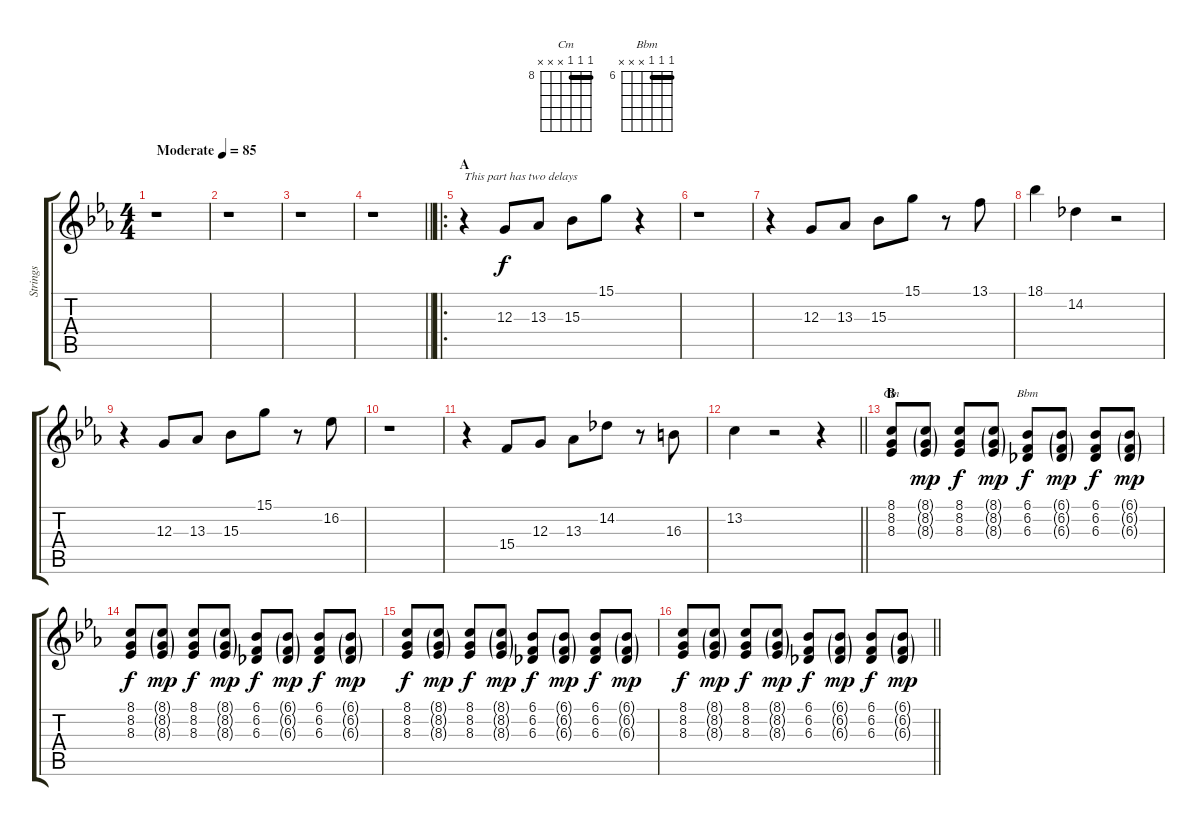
\track ("Strings" "Strings") {instrument stringensemble1}
\staff {score tabs}
\tuning (E4 B3 G3 D3 A2 E2) {hide}
\chord ("Cm" 8 8 8 x x x) {firstfret 8 barre 8}
\chord ("Bbm" 6 6 6 x x x) {firstfret 6 barre 6}
\ts (4 4)
\tempo (85 "Moderate")
\clef g2
\ks eb
r.1{dy f instrument stringensemble1} |
r.1 |
r.1 |
\barLineRight lightlight
r.1 |
\ro
\section ("" "A")
r.4{txt "This part has two delays"} 12.3.8 13.3.8 15.3.8 15.1.8 r.4 |
r.1 |
r.4 12.3.8 13.3.8 15.3.8 15.1.8 r.8 13.1.8 |
18.1.4 14.2.4 r.2 |
r.4 12.3.8 13.3.8 15.3.8 15.1.8 r.8 16.2.8 |
r.1 |
r.4 15.4.8 12.3.8 13.3.8 14.2.8 r.8 16.3.8 |
\barLineRight lightlight
13.2.4 r.2 r.4 |
\section ("" "B")
(8.1 8.2 8.3).8{ch "Cm"} (8.1{g} 8.2{g} 8.3{g}).8{dy mp} (8.1 8.2 8.3).8{dy f} (8.1{g} 8.2{g} 8.3{g}).8{dy mp} (6.1 6.2 6.3).8{ch "Bbm" dy f} (6.1{g} 6.2{g} 6.3{g}).8{dy mp} (6.1 6.2 6.3).8{dy f} (6.1{g} 6.2{g} 6.3{g}).8{dy mp} |
(8.1 8.2 8.3).8{dy f} (8.1{g} 8.2{g} 8.3{g}).8{dy mp} (8.1 8.2 8.3).8{dy f} (8.1{g} 8.2{g} 8.3{g}).8{dy mp} (6.1 6.2 6.3).8{dy f} (6.1{g} 6.2{g} 6.3{g}).8{dy mp} (6.1 6.2 6.3).8{dy f} (6.1{g} 6.2{g} 6.3{g}).8{dy mp} |
(8.1 8.2 8.3).8{dy f} (8.1{g} 8.2{g} 8.3{g}).8{dy mp} (8.1 8.2 8.3).8{dy f} (8.1{g} 8.2{g} 8.3{g}).8{dy mp} (6.1 6.2 6.3).8{dy f} (6.1{g} 6.2{g} 6.3{g}).8{dy mp} (6.1 6.2 6.3).8{dy f} (6.1{g} 6.2{g} 6.3{g}).8{dy mp} |
\barLineRight lightlight
(8.1 8.2 8.3).8{dy f} (8.1{g} 8.2{g} 8.3{g}).8{dy mp} (8.1 8.2 8.3).8{dy f} (8.1{g} 8.2{g} 8.3{g}).8{dy mp} (6.1 6.2 6.3).8{dy f} (6.1{g} 6.2{g} 6.3{g}).8{dy mp} (6.1 6.2 6.3).8{dy f} (6.1{g} 6.2{g} 6.3{g}).8{dy mp}
